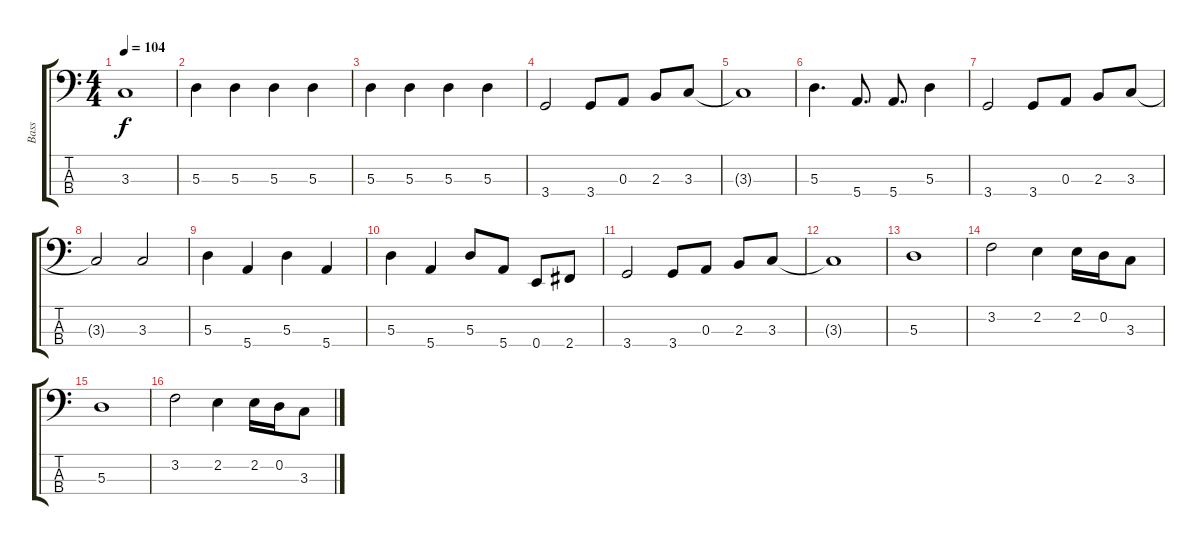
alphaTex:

\track ("Bass" "Bass") {instrument electricbassfinger}
\staff {score tabs}
\tuning (G2 D2 A1 E1) {hide}
\ts (4 4)
\tempo 104
\clef f4
\ks c
3.3{t}.1{dy f} |
5.3.4 5.3.4 5.3.4 5.3.4 |
5.3.4 5.3.4 5.3.4 5.3.4 |
3.4.2 3.4.8 0.3.8 2.3.8 3.3.8 |
3.3{t}.1 |
5.3.4{d} 5.4.8{d} 5.4.8{d} 5.3.4 |
3.4.2 3.4.8 0.3.8 2.3.8 3.3.8 |
3.3{t}.2 3.3.2 |
5.3.4 5.4.4 5.3.4 5.4.4 |
5.3.4 5.4.4 5.3.8 5.4.8 0.4.8 2.4.8 |
3.4.2 3.4.8 0.3.8 2.3.8 3.3.8 |
3.3{t}.1 |
5.3.1 |
3.2.2 2.2.4 2.2.16 0.2.16 3.3.8 |
5.3.1 |
3.2.2 2.2.4 2.2.16 0.2.16 3.3.8
